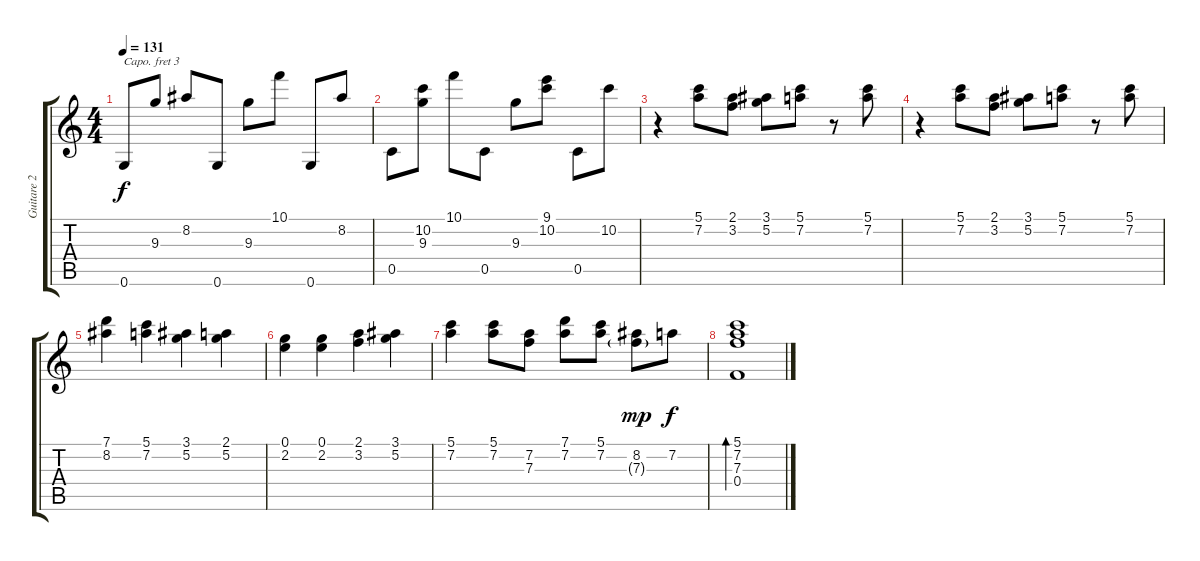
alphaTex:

\track ("Guitare 2" "Guitare 2") {instrument acousticguitarsteel}
\staff {score tabs}
\capo 3
\tuning (E4 B3 G3 D3 A2 E2) {hide}
\ts (4 4)
\tempo 131
\clef g2
\ks c
0.6.8{dy f} 9.3.8 8.2.8 0.6.8 9.3.8 10.1.8 0.6.8 8.2.8 |
0.5.8 (10.2 9.3).8 10.1.8 0.5.8 9.3.8 (9.1 10.2).8 0.5.8 10.2.8 |
r.4 (5.1 7.2).8 (2.1 3.2).8 (3.1 5.2).8 (5.1 7.2).8 r.8 (5.1 7.2).8 |
r.4 (5.1 7.2).8 (2.1 3.2).8 (3.1 5.2).8 (5.1 7.2).8 r.8 (5.1 7.2).8 |
(7.1 8.2).4 (5.1 7.2).4 (3.1 5.2).4 (2.1 5.2).4 |
(0.1 2.2).4 (0.1 2.2).4 (2.1 3.2).4 (3.1 5.2).4 |
(5.1 7.2).4 (5.1 7.2).8 (7.2 7.3).8 (7.1 7.2).8 (5.1 7.2).8 (8.2 7.3{g}).8{dy mp} 7.2.8{dy f} |
(5.1 7.2 7.3 0.4).1{bd 60}
